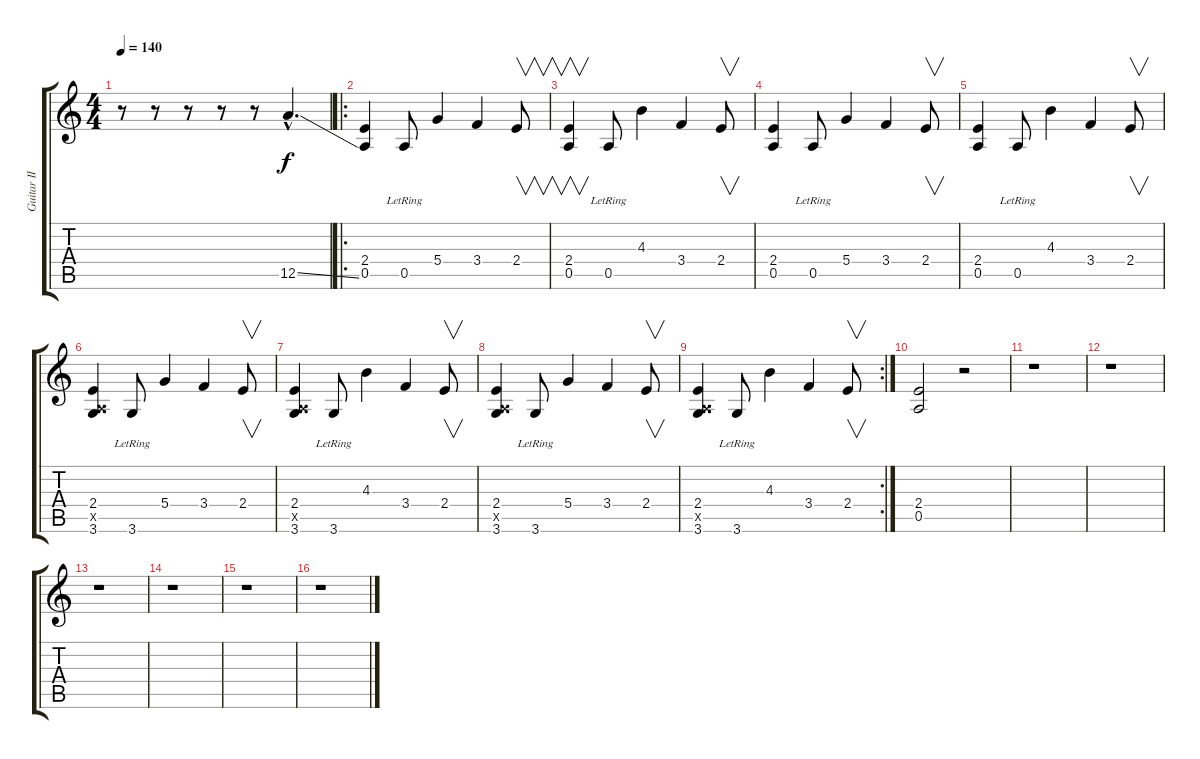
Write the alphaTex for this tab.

\track ("Guitar II" "Guitar II") {instrument overdrivenguitar}
\staff {score tabs}
\tuning (E4 B3 G3 D3 A2 E2) {hide}
\ts (4 4)
\tempo 140
\clef g2
\ks c
r.8{dy f} r.8 r.8 r.8 r.8 12.5{ss hac}.4{d} |
\ro
(2.4 0.5).4 0.5{lr}.8 5.4.4 3.4.4 2.4.8{v} |
(2.4 0.5).4{v} 0.5{lr}.8 4.3.4 3.4.4 2.4.8{v} |
(2.4 0.5).4 0.5{lr}.8 5.4.4 3.4.4 2.4.8{v} |
(2.4 0.5).4 0.5{lr}.8 4.3.4 3.4.4 2.4.8{v} |
(2.4 0.5{x} 3.6).4 3.6{lr}.8 5.4.4 3.4.4 2.4.8{v} |
(2.4 0.5{x} 3.6).4 3.6{lr}.8 4.3.4 3.4.4 2.4.8{v} |
(2.4 0.5{x} 3.6).4 3.6{lr}.8 5.4.4 3.4.4 2.4.8{v} |
\rc 2
(2.4 0.5{x} 3.6).4 3.6{lr}.8 4.3.4 3.4.4 2.4.8{v} |
(2.4 0.5).2{volume 0} r.2 |
r.1 |
r.1 |
r.1 |
r.1 |
r.1 |
r.1
